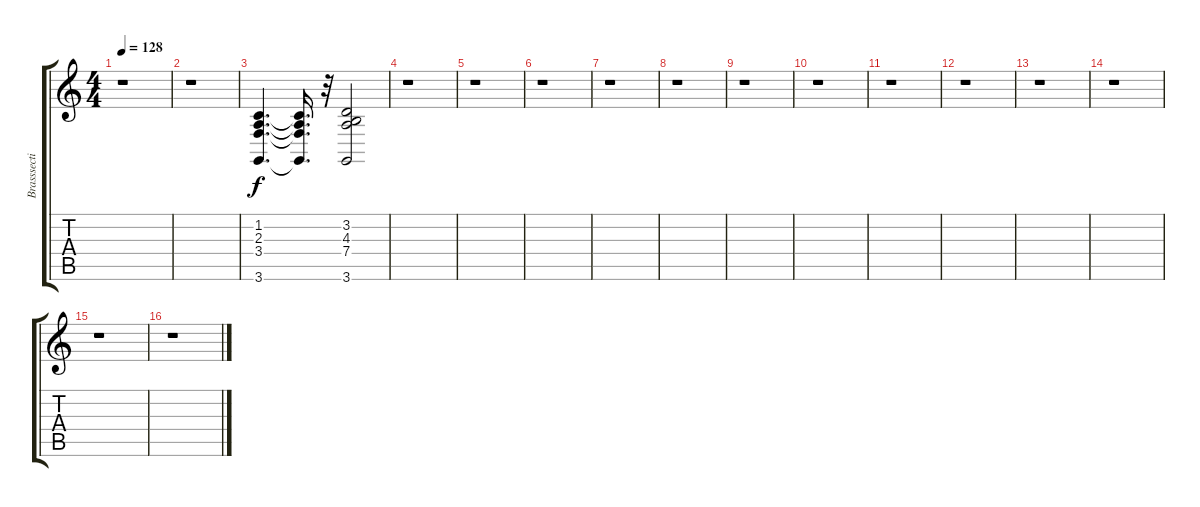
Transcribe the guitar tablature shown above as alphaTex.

\track ("Brasssection" "Brasssecti") {instrument brasssection}
\staff {score tabs}
\tuning (E4 B3 G3 D3 A2 E2) {hide}
\ts (4 4)
\tempo 128
\clef g2
\ks c
r.1{dy mf} |
r.1 |
(1.2 2.3 3.4 3.6).4{d dy f volume 14 balance 8 instrument synthbrass2} (1.2{t} 2.3{t} 3.4{t} 3.6{t}).16{d} r.32 (3.2 4.3 7.4 3.6).2 |
r.1 |
r.1 |
r.1 |
r.1 |
r.1 |
r.1 |
r.1 |
r.1 |
r.1 |
r.1 |
r.1 |
r.1 |
r.1
